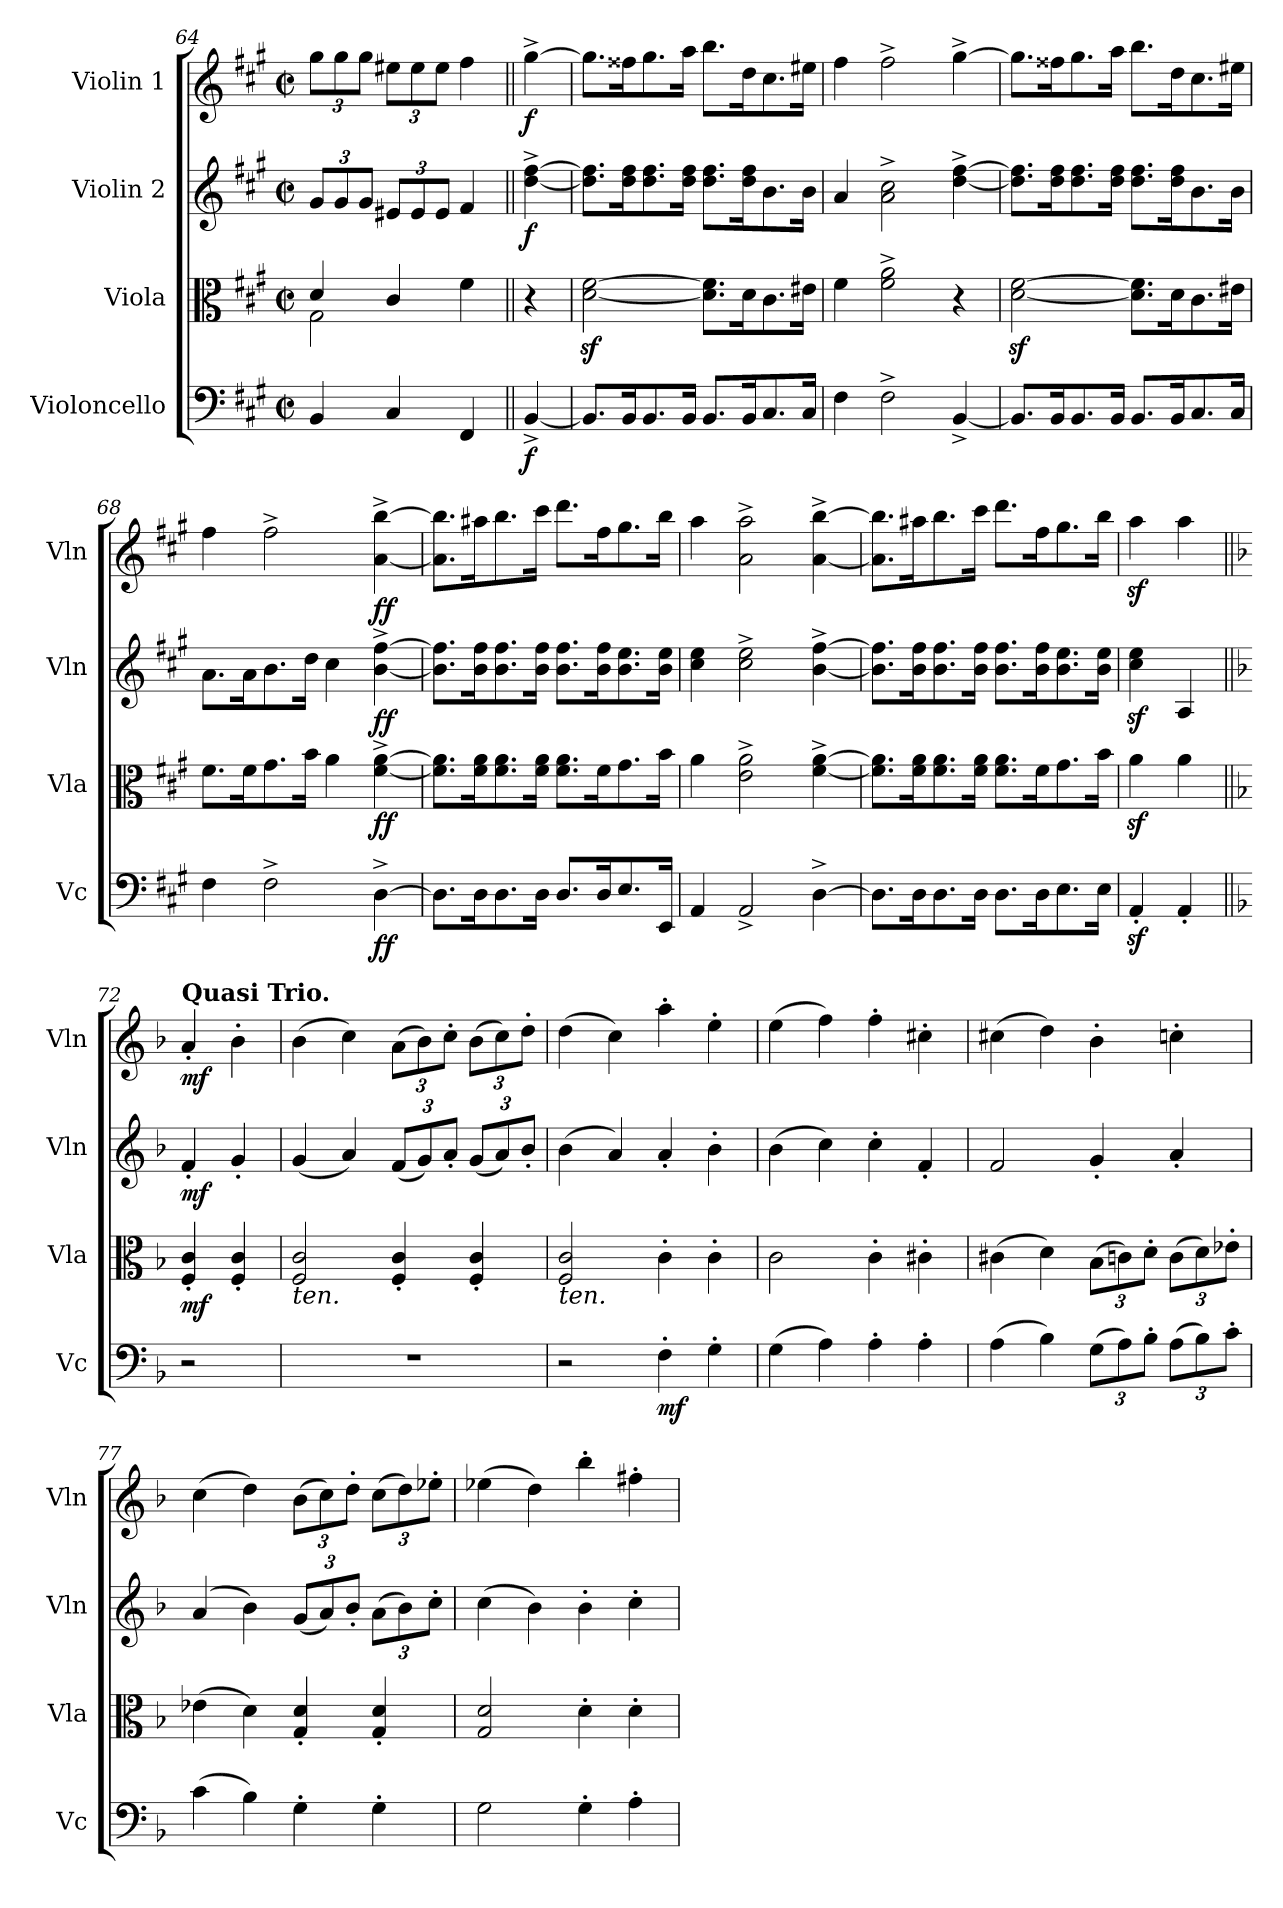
**kern	**dynam	**kern	**dynam	**kern	**dynam	**kern	**dynam
*part4	*part4	*part3	*part3	*part2	*part2	*part1	*part1
*staff4	*staff4	*staff3	*staff3	*staff2	*staff2	*staff1	*staff1
*I"Violoncello	*	*I"Viola	*	*I"Violin 2	*	*I"Violin 1	*
*I'Vc	*	*I'Vla	*	*I'Vln	*	*I'Vln	*
*clefF4	*	*clefC3	*	*clefG2	*	*clefG2	*
*k[f#c#g#]	*	*k[f#c#g#]	*	*k[f#c#g#]	*	*k[f#c#g#]	*
*M2/2	*	*M2/2	*	*M2/2	*	*M2/2	*
*met(c|)	*	*met(c|)	*	*met(c|)	*	*met(c|)	*
=64	=64	=64	=64	=64	=64	=64	=64
*	*	*^	*	*	*	*	*
*	*	*	*	*	*Xbrackettup	*	*Xbrackettup	*
4BB/	.	4d/	2G#\	.	12g#/L	.	12gg#\L	.
.	.	.	.	.	12g#/	.	12gg#\	.
.	.	.	.	.	12g#/J	.	12gg#\J	.
4C#/	.	4c#/	.	.	12e#X/L	.	12ee#X\L	.
.	.	.	.	.	12e#/	.	12ee#\	.
.	.	.	.	.	12e#/J	.	12ee#\J	.
4FF#/	.	4f#\	4ryy	.	4f#/	.	4ff#\	.
!!LO:LB:g=z
=64X5||	=64X5||	=64X5||	=64X5||	=64X5||	=64X5||	=64X5||	=64X5||	=64X5||
!	!LO:DY:b	!	!	!	!	!LO:DY:b	!	!LO:DY:b
*	*	*v	*v	*	*	*	*	*
[4BB^>/	f	4r	.	[4dd\^> [4ff#\^>	f	[4gg#^\	f
=65	=65	=65	=65	=65	=65	=65	=65
8.BB/L]	.	[2d\z< [2f#\z<	.	8.dd\] 8.ff#\]L	.	8.gg#\L]	.
16BB/K	.	.	.	16dd\ 16ff#\K	.	16ff##X\K	.
8.BB/	.	.	.	8.dd\ 8.ff#\	.	8.gg#\	.
16BB/Jk	.	.	.	16dd\ 16ff#\Jk	.	16aa\Jk	.
8.BB/L	.	8.d\] 8.f#\]L	.	8.dd\ 8.ff#\L	.	8.bb\L	.
16BB/K	.	16d\K	.	16dd\ 16ff#\K	.	16dd\K	.
8.C#/	.	8.c#\	.	8.b\	.	8.cc#\	.
16C#/Jk	.	16e#X\Jk	.	16b\Jk	.	16ee#X\Jk	.
=66	=66	=66	=66	=66	=66	=66	=66
4F#\	.	4f#\	.	4a/	.	4ff#\	.
2F#^\	.	2f#\^ 2a\^	.	2a\^ 2cc#\^	.	2ff#^\	.
[4BB^>/	.	4r	.	[4dd\^> [4ff#\^>	.	[4gg#^\	.
=67	=67	=67	=67	=67	=67	=67	=67
8.BB/L]	.	[2d\z< [2f#\z<	.	8.dd\] 8.ff#\]L	.	8.gg#\L]	.
16BB/K	.	.	.	16dd\ 16ff#\K	.	16ff##X\K	.
8.BB/	.	.	.	8.dd\ 8.ff#\	.	8.gg#\	.
16BB/Jk	.	.	.	16dd\ 16ff#\Jk	.	16aa\Jk	.
8.BB/L	.	8.d\] 8.f#\]L	.	8.dd\ 8.ff#\L	.	8.bb\L	.
16BB/K	.	16d\K	.	16dd\ 16ff#\K	.	16dd\K	.
8.C#/	.	8.c#\	.	8.b\	.	8.cc#\	.
16C#/Jk	.	16e#X\Jk	.	16b\Jk	.	16ee#X\Jk	.
=68	=68	=68	=68	=68	=68	=68	=68
4F#\	.	8.f#\L	.	8.a\L	.	4ff#\	.
.	.	16f#\K	.	16a\K	.	.	.
2F#^\	.	8.g#\	.	8.b\	.	2ff#^\	.
.	.	16b\Jk	.	16dd\Jk	.	.	.
.	.	4a\	.	4cc#\	.	.	.
!	!LO:DY:b	!	!LO:DY:b	!	!LO:DY:b	!	!LO:DY:b
[4D^>\	ff	[4f#\^> [4a\^>	ff	[4b\^> [4ff#\^>	ff	[4a\^ [4bb\^	ff
=69	=69	=69	=69	=69	=69	=69	=69
8.D\L]	.	8.f#\] 8.a\]L	.	8.b\] 8.ff#\]L	.	8.a\] 8.bb\]L	.
16D\K	.	16f#\ 16a\K	.	16b\ 16ff#\K	.	16aa#X\K	.
8.D\	.	8.f#\ 8.a\	.	8.b\ 8.ff#\	.	8.bb\	.
16D\Jk	.	16f#\ 16a\Jk	.	16b\ 16ff#\Jk	.	16ccc#\Jk	.
8.D/L	.	8.f#\ 8.a\L	.	8.b\ 8.ff#\L	.	8.ddd\L	.
16D/K	.	16f#\K	.	16b\ 16ff#\K	.	16ff#\K	.
8.E/	.	8.g#\	.	8.b\ 8.ee\	.	8.gg#\	.
16EE/Jk	.	16b\Jk	.	16b\ 16ee\Jk	.	16bb\Jk	.
=70	=70	=70	=70	=70	=70	=70	=70
4AA/	.	4a\	.	4cc#\ 4ee\	.	4aa\	.
2AA^/	.	2e\^ 2a\^	.	2cc#\^ 2ee\^	.	2a\^ 2aa\^	.
[4D^>\	.	[4f#\^> [4a\^>	.	[4b\^> [4ff#\^>	.	[4a\^ [4bb\^	.
!!LO:LB:g=z
=71	=71	=71	=71	=71	=71	=71	=71
8.D\L]	.	8.f#\] 8.a\]L	.	8.b\] 8.ff#\]L	.	8.a\] 8.bb\]L	.
16D\K	.	16f#\ 16a\K	.	16b\ 16ff#\K	.	16aa#X\K	.
8.D\	.	8.f#\ 8.a\	.	8.b\ 8.ff#\	.	8.bb\	.
16D\Jk	.	16f#\ 16a\Jk	.	16b\ 16ff#\Jk	.	16ccc#\Jk	.
8.D\L	.	8.f#\ 8.a\L	.	8.b\ 8.ff#\L	.	8.ddd\L	.
16D\K	.	16f#\K	.	16b\ 16ff#\K	.	16ff#\K	.
8.E\	.	8.g#\	.	8.b\ 8.ee\	.	8.gg#\	.
16E\Jk	.	16b\Jk	.	16b\ 16ee\Jk	.	16bb\Jk	.
=72	=72	=72	=72	=72	=72	=72	=72
4AAz<'/	.	4az<\	.	4cc#\z< 4ee\z<	.	4aaz<\	.
4AA'/	.	4a\	.	4A/	.	4aa\	.
!!LO:PB:g=z
=72X6||	=72X6||	=72X6||	=72X6||	=72X6||	=72X6||	=72X6||	=72X6||
*k[b-]	*	*k[b-]	*	*k[b-]	*	*k[b-]	*
!	!	!	!	!	!	!LO:TX:a:B:t=Quasi Trio.	!
!	!	!	!LO:DY:b	!	!LO:DY:b	!	!LO:DY:b
2r	.	4F/' 4c/'	mf	4f'/	mf	4a'/	mf
.	.	4F/' 4c/'	.	4g'/	.	4b-'\	.
=73	=73	=73	=73	=73	=73	=73	=73
!	!	!LO:TX:b:i:t=ten.	!	!	!	!	!
1r	.	2F/ 2c/	.	(4g/	.	(4b-\	.
.	.	.	.	4a/)	.	4cc\)	.
.	.	4F/' 4c/'	.	(12f/L	.	(12a\L	.
.	.	.	.	12g/)	.	12b-\)	.
.	.	.	.	12a'/J	.	12cc'\J	.
.	.	4F/' 4c/'	.	(12g/L	.	(12b-\L	.
.	.	.	.	12a/)	.	12cc\)	.
.	.	.	.	12b-'/J	.	12dd'\J	.
=74	=74	=74	=74	=74	=74	=74	=74
!	!	!LO:TX:b:i:t=ten.	!	!	!	!	!
2r	.	2F/ 2c/	.	(4b-\	.	(4dd\	.
.	.	.	.	4a/)	.	4cc\)	.
!	!LO:DY:b	!	!	!	!	!	!
4F'\	mf	4c'\	.	4a'/	.	4aa'\	.
4G'\	.	4c'\	.	4b-'\	.	4ee'\	.
=75	=75	=75	=75	=75	=75	=75	=75
(4G\	.	2c\	.	(4b-\	.	(4ee\	.
4A\)	.	.	.	4cc\)	.	4ff\)	.
4A'\	.	4c'\	.	4cc'\	.	4ff'\	.
4A'\	.	4c#X'\	.	4f'/	.	4cc#X'\	.
=76	=76	=76	=76	=76	=76	=76	=76
(4A\	.	(4c#X\	.	2f/	.	(4cc#X\	.
4B-\)	.	4d\)	.	.	.	4dd\)	.
*Xbrackettup	*	*Xbrackettup	*	*	*	*	*
(12G\L	.	(12B-\L	.	4g'/	.	4b-'\	.
12A\)	.	12cn\)	.	.	.	.	.
12B-'\J	.	12d'\J	.	.	.	.	.
(12A\L	.	(12c\L	.	4a'/	.	4ccn'\	.
12B-\)	.	12d\)	.	.	.	.	.
12c'\J	.	12e-X'\J	.	.	.	.	.
=77	=77	=77	=77	=77	=77	=77	=77
(4c\	.	(4e-X\	.	(4a/	.	(4cc\	.
4B-\)	.	4d\)	.	4b-\)	.	4dd\)	.
4G'\	.	4G/' 4d/'	.	(12g/L	.	(12b-\L	.
.	.	.	.	12a/)	.	12cc\)	.
.	.	.	.	12b-'/J	.	12dd'\J	.
4G'\	.	4G/' 4d/'	.	(12a\L	.	(12cc\L	.
.	.	.	.	12b-\)	.	12dd\)	.
.	.	.	.	12cc'\J	.	12ee-X'\J	.
=78	=78	=78	=78	=78	=78	=78	=78
2G\	.	2G/ 2d/	.	(4cc\	.	(4ee-X\	.
.	.	.	.	4b-\)	.	4dd\)	.
4G'\	.	4d'\	.	4b-'\	.	4bb-'\	.
4A'\	.	4d'\	.	4cc'\	.	4ff#X'\	.
=	=	=	=	=	=	=	=
*-	*-	*-	*-	*-	*-	*-	*-
